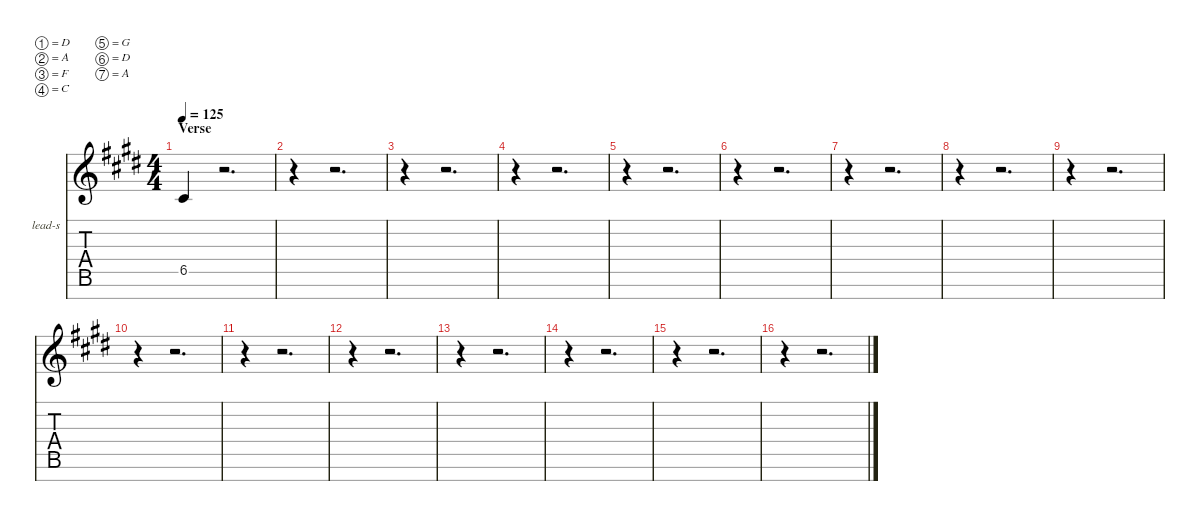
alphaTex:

\defaultSystemsLayout 4
\hideDynamics
\bracketExtendMode nobrackets
\firstSystemTrackNameOrientation horizontal
\otherSystemsTrackNameOrientation horizontal
\track ("lead-simple" "lead-s") {instrument overdrivenguitar}
\staff {score tabs}
\tuning (D4 A3 F3 C3 G2 D2 A1)
\ts (4 4)
\section ("" "Verse")
\scale
1.20972
\tempo 125
\accidentals auto
\clef g2
\ottava regular
\simile none
\ks c#minor
6.5{t acc #}.4{dy mf beam Up} r.2{d beam Up} |
\scale
0.930095 r.4{beam Down} r.2{d beam Down} |
\scale
0.930095 r.4{beam Down} r.2{d beam Down} |
\scale
0.930095 r.4{beam Down} r.2{d beam Down} |
\scale
1.20972 r.4{beam Down} r.2{d beam Down} |
\scale
0.930095 r.4{beam Down} r.2{d beam Down} |
\scale
0.930095 r.4{beam Down} r.2{d beam Down} |
\scale
0.930095 r.4{beam Down} r.2{d beam Down} |
\scale
1.20972 r.4{beam Down} r.2{d beam Down} |
\scale
0.930095 r.4{beam Down} r.2{d beam Down} |
\scale
0.930095 r.4{beam Down} r.2{d beam Down} |
\scale
0.930095 r.4{beam Down} r.2{d beam Down} |
\scale
1.20972 r.4{beam Down} r.2{d beam Down} |
\scale
0.930095 r.4{beam Down} r.2{d beam Down} |
\scale
0.930095 r.4{beam Down} r.2{d beam Down} |
\scale
0.930095 r.4{beam Down} r.2{d beam Down}
